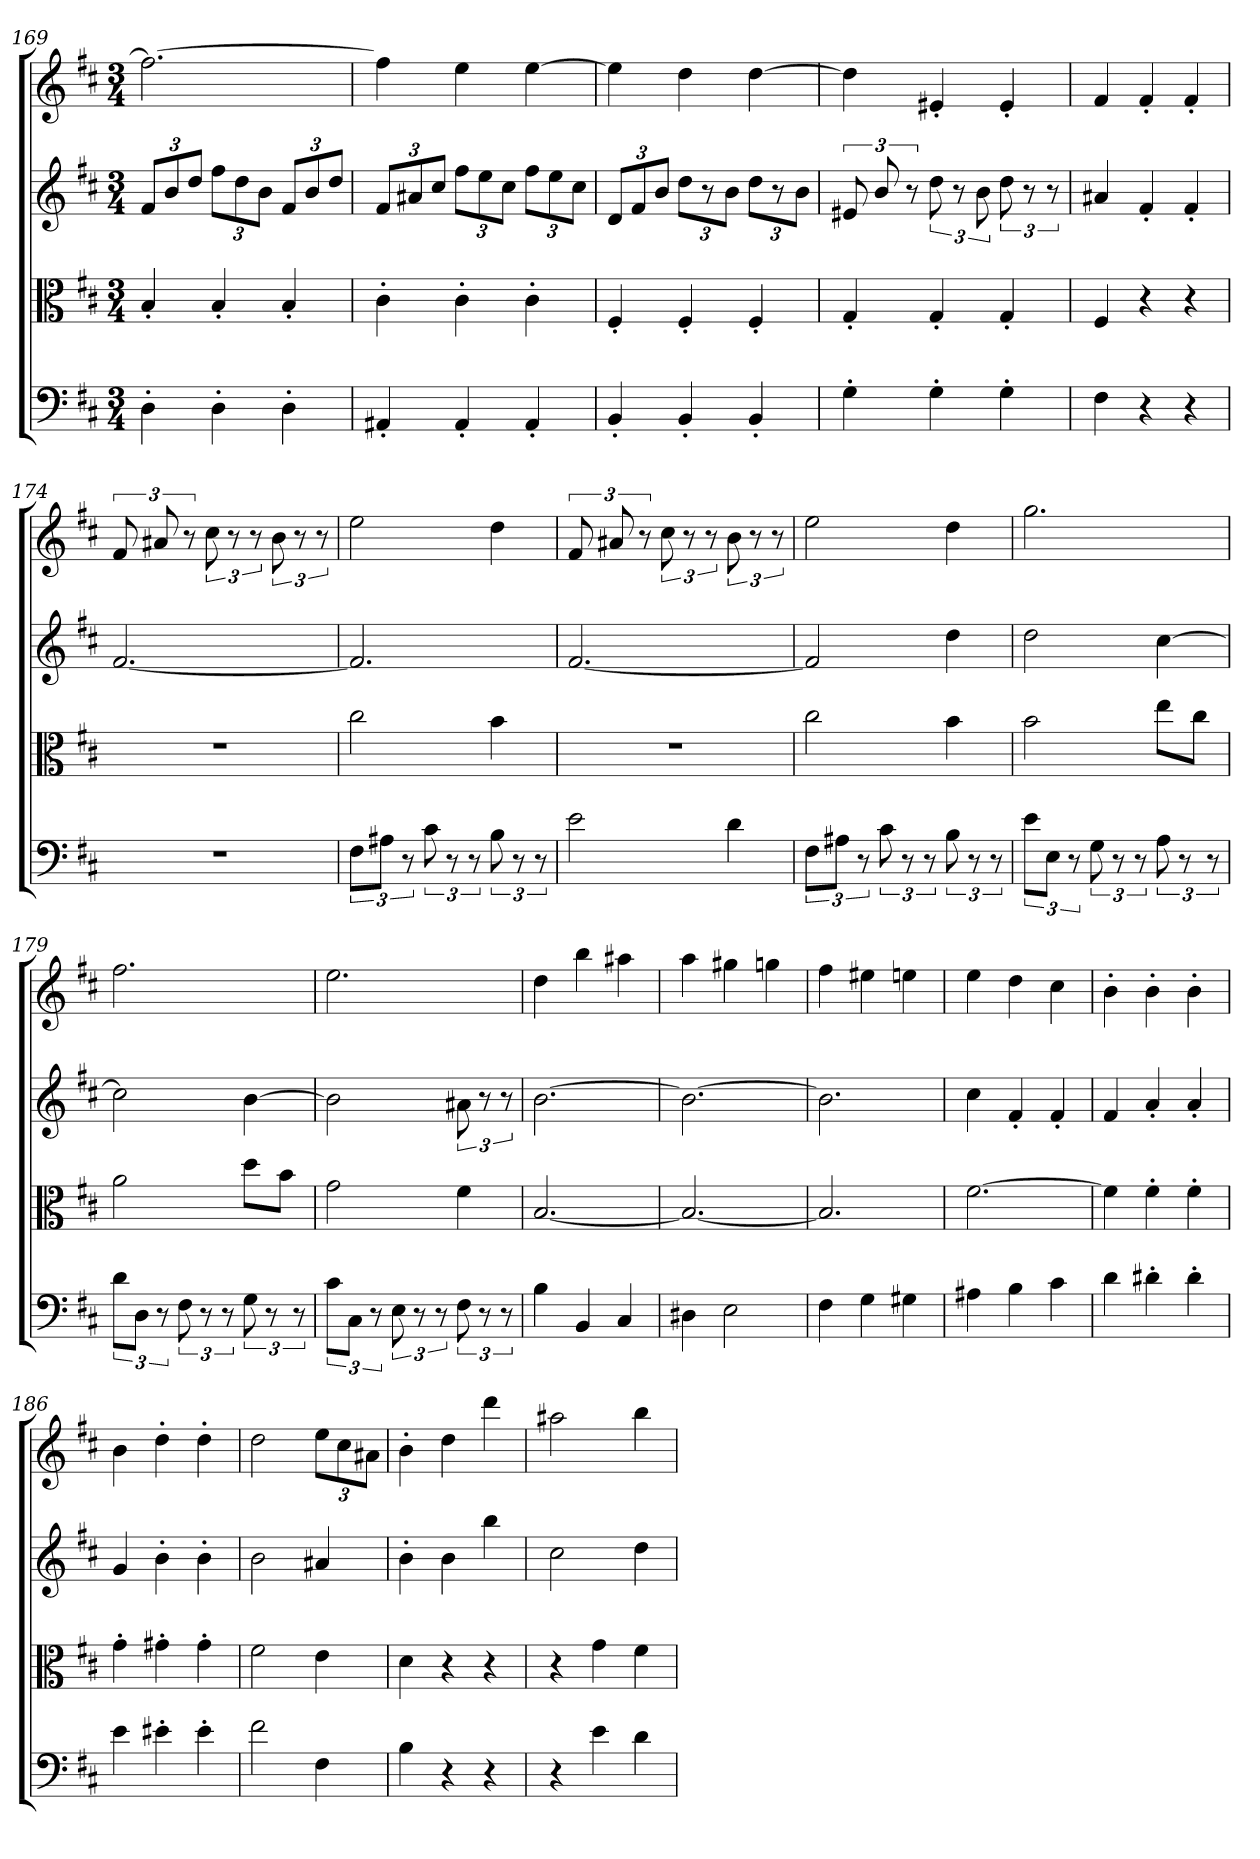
**kern	**kern	**kern	**kern
*part4	*part3	*part2	*part1
*staff4	*staff3	*staff2	*staff1
*clefF4	*clefC3	*clefG2	*clefG2
*k[f#c#]	*k[f#c#]	*k[f#c#]	*k[f#c#]
*D:	*D:	*D:	*D:
*M3/4	*M3/4	*M3/4	*M3/4
=169	=169	=169	=169
4D'\	4B'/	12f#/L	2.ff#\_
.	.	12b/	.
.	.	12dd/J	.
4D'\	4B'/	12ff#\L	.
.	.	12dd\	.
.	.	12b\J	.
4D'\	4B'/	12f#/L	.
.	.	12b/	.
.	.	12dd/J	.
=170	=170	=170	=170
4AA#X'/	4c#'\	12f#/L	4ff#\]
.	.	12a#X/	.
.	.	12cc#/J	.
4AA#'/	4c#'\	12ff#\L	4ee\
.	.	12ee\	.
.	.	12cc#\J	.
4AA#'/	4c#'\	12ff#\L	[4ee\
.	.	12ee\	.
.	.	12cc#\J	.
=171	=171	=171	=171
4BB'/	4F#'/	12d/L	4ee\]
.	.	12f#/	.
.	.	12b/J	.
4BB'/	4F#'/	12dd\L	4dd\
.	.	12r	.
.	.	12b\J	.
4BB'/	4F#'/	12dd\L	[4dd\
.	.	12r	.
.	.	12b\J	.
=172	=172	=172	=172
4G'\	4G'/	12e#X/	4dd\]
.	.	12b/	.
.	.	12r	.
4G'\	4G'/	12dd\	4e#X'/
.	.	12r	.
.	.	12b\	.
4G'\	4G'/	12dd\	4e#'/
.	.	12r	.
.	.	12r	.
=173	=173	=173	=173
4F#\	4F#/	4a#X/	4f#/
4r	4r	4f#'/	4f#'/
4r	4r	4f#'/	4f#'/
=174	=174	=174	=174
2.r	2.r	[2.f#/	12f#/
.	.	.	12a#X/
.	.	.	12r
.	.	.	12cc#\
.	.	.	12r
.	.	.	12r
.	.	.	12b\
.	.	.	12r
.	.	.	12r
=175	=175	=175	=175
12F#\L	2cc#\	2.f#/]	2ee\
12A#X\J	.	.	.
12r	.	.	.
12c#\	.	.	.
12r	.	.	.
12r	.	.	.
12B\	4b\	.	4dd\
12r	.	.	.
12r	.	.	.
=176	=176	=176	=176
2e\	2.r	[2.f#/	12f#/
.	.	.	12a#X/
.	.	.	12r
.	.	.	12cc#\
.	.	.	12r
.	.	.	12r
4d\	.	.	12b\
.	.	.	12r
.	.	.	12r
=177	=177	=177	=177
12F#\L	2cc#\	2f#/]	2ee\
12A#X\J	.	.	.
12r	.	.	.
12c#\	.	.	.
12r	.	.	.
12r	.	.	.
12B\	4b\	4dd\	4dd\
12r	.	.	.
12r	.	.	.
=178	=178	=178	=178
12e\L	2b\	2dd\	2.gg\
12E\J	.	.	.
12r	.	.	.
12G\	.	.	.
12r	.	.	.
12r	.	.	.
12A\	8ee\L	[4cc#\	.
12r	.	.	.
.	8cc#\J	.	.
12r	.	.	.
=179	=179	=179	=179
12d\L	2a\	2cc#\]	2.ff#\
12D\J	.	.	.
12r	.	.	.
12F#\	.	.	.
12r	.	.	.
12r	.	.	.
12G\	8dd\L	[4b\	.
12r	.	.	.
.	8b\J	.	.
12r	.	.	.
=180	=180	=180	=180
12c#\L	2g\	2b\]	2.ee\
12C#\J	.	.	.
12r	.	.	.
12E\	.	.	.
12r	.	.	.
12r	.	.	.
12F#\	4f#\	12a#X\	.
12r	.	12r	.
12r	.	12r	.
=181	=181	=181	=181
4B\	[2.B/	[2.b\	4dd\
4BB/	.	.	4bb\
4C#/	.	.	4aa#X\
=182	=182	=182	=182
4D#X\	2.B/_	2.b\_	4aa\
2E\	.	.	4gg#X\
.	.	.	4ggn\
=183	=183	=183	=183
4F#\	2.B/]	2.b\]	4ff#\
4G\	.	.	4ee#X\
4G#X\	.	.	4een\
=184	=184	=184	=184
4A#X\	[2.f#\	4cc#\	4ee\
4B\	.	4f#'/	4dd\
4c#\	.	4f#'/	4cc#\
=185	=185	=185	=185
4d\	4f#\]	4f#/	4b'\
4d#X'\	4f#'\	4a'/	4b'\
4d#'\	4f#'\	4a'/	4b'\
=186	=186	=186	=186
4e\	4g'\	4g/	4b\
4e#X'\	4g#X'\	4b'\	4dd'\
4e#'\	4g#'\	4b'\	4dd'\
=187	=187	=187	=187
2f#\	2f#\	2b\	2dd\
4F#\	4e\	4a#X/	12ee\L
.	.	.	12cc#\
.	.	.	12a#X\J
=188	=188	=188	=188
4B\	4d\	4b'\	4b'\
4r	4r	4b\	4dd\
4r	4r	4bb\	4ddd\
=189	=189	=189	=189
4r	4r	2cc#\	2aa#X\
4e\	4g\	.	.
4d\	4f#\	4dd\	4bb\
=	=	=	=
*-	*-	*-	*-
